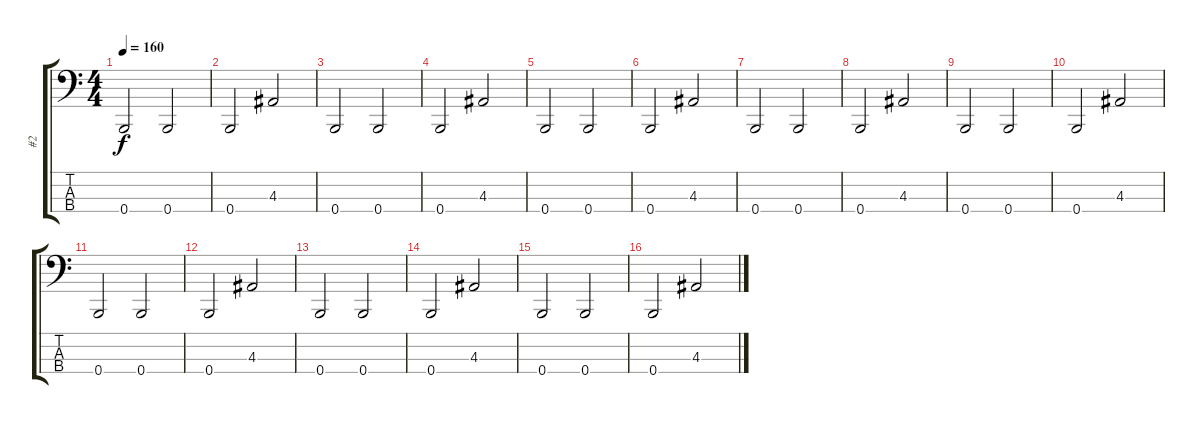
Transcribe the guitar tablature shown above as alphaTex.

\track ("#2" "#2") {instrument electricbasspick}
\staff {score tabs}
\tuning (E2 B1 Gb1 B0) {hide}
\ts (4 4)
\tempo 160
\clef f4
\ks c
0.4.2{dy f} 0.4.2 |
0.4.2 4.3.2 |
0.4.2 0.4.2 |
0.4.2 4.3.2 |
0.4.2 0.4.2 |
0.4.2 4.3.2 |
0.4.2 0.4.2 |
0.4.2 4.3.2 |
0.4.2 0.4.2 |
0.4.2 4.3.2 |
0.4.2 0.4.2 |
0.4.2 4.3.2 |
0.4.2 0.4.2 |
0.4.2 4.3.2 |
0.4.2 0.4.2 |
0.4.2 4.3.2
